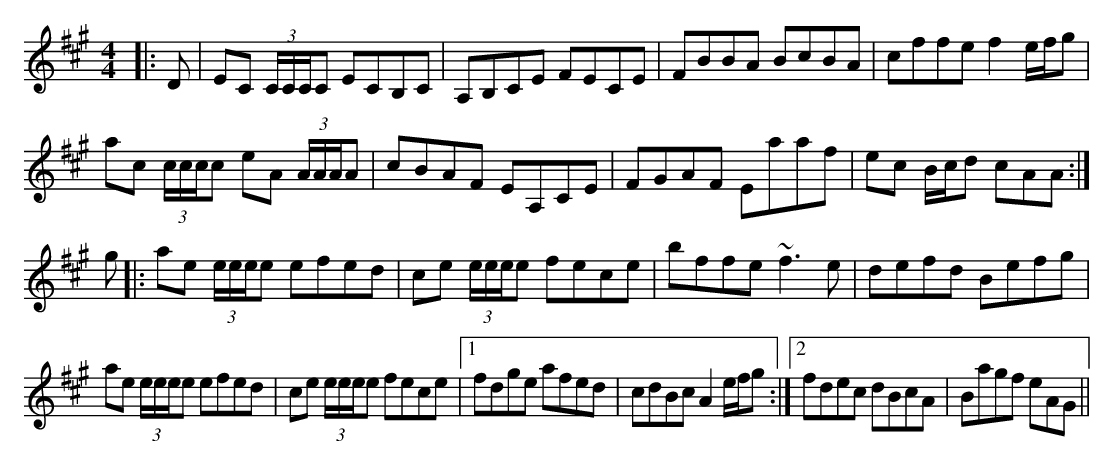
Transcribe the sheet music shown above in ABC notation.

X:1
M:4/4
K:A
|:D|EC (3C/C/C/C ECB,C|A,B,CE FECE|FBBA BcBA|cffe f2 e/f/g|
ac (3c/c/c/c eA (3A/A/A/A|cBAF EA,CE|FGAF Eaaf|ec B/c/d cAA:|
g|:ae (3e/e/e/e efed|ce (3e/e/e/e fece|bffe ~f3 e|defd Befg|
ae (3e/e/e/e efed|ce (3e/e/e/e fece|1 fdge afed|cdBc A2 e/f/g:|2 fdec dBcA|Bagf eAG||
